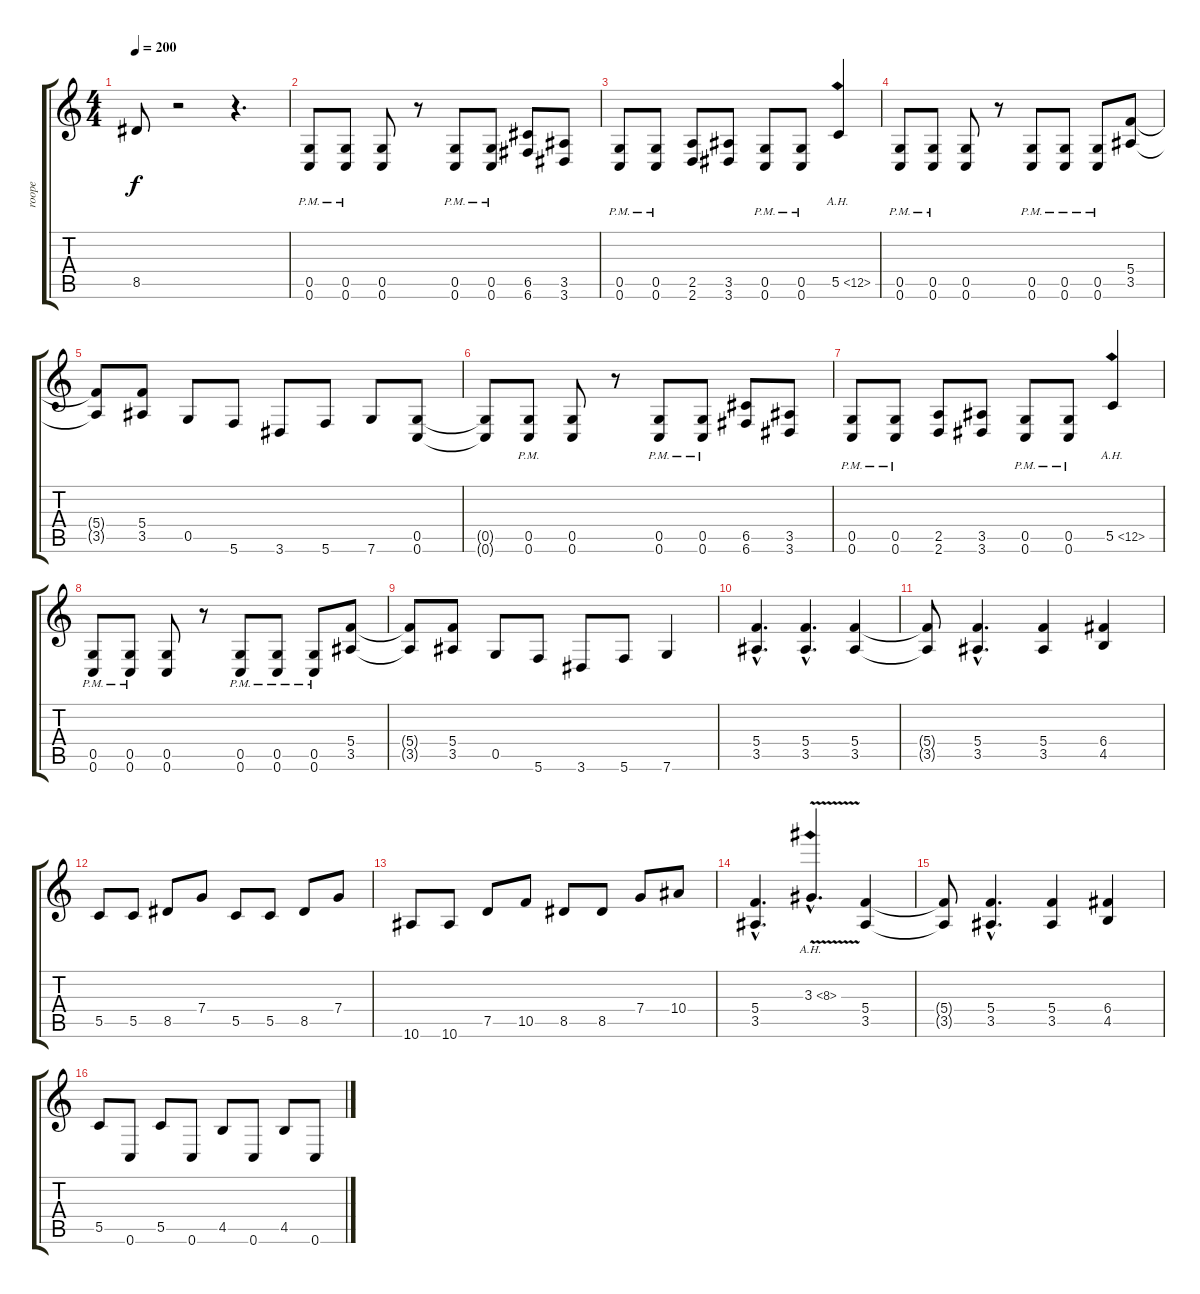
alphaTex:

\track ("roope" "roope") {instrument distortionguitar}
\staff {score tabs}
\tuning (D4 A3 F3 C3 G2 C2) {hide}
\ts (4 4)
\tempo 200
\clef g2
\ks c
8.5.8{dy f} r.2 r.4{d} |
(0.5{pm} 0.6{pm}).8 (0.5{pm} 0.6{pm}).8 (0.5 0.6).8 r.8 (0.5{pm} 0.6{pm}).8 (0.5{pm} 0.6{pm}).8 (6.5 6.6).8 (3.5 3.6).8 |
(0.5{pm} 0.6{pm}).8 (0.5{pm} 0.6{pm}).8 (2.5 2.6).8 (3.5 3.6).8 (0.5{pm} 0.6{pm}).8 (0.5{pm} 0.6{pm}).8 5.5{ah 7}.4 |
(0.5{pm} 0.6{pm}).8 (0.5{pm} 0.6{pm}).8 (0.5 0.6).8 r.8 (0.5{pm} 0.6{pm}).8 (0.5{pm} 0.6{pm}).8 (0.5{pm} 0.6{pm}).8 (5.4 3.5).8 |
(5.4{t} 3.5{t}).8 (5.4 3.5).8 0.5.8 5.6.8 3.6.8 5.6.8 7.6.8 (0.5 0.6).8 |
(0.5{t} 0.6{t}).8 (0.5{pm} 0.6{pm}).8 (0.5 0.6).8 r.8 (0.5{pm} 0.6{pm}).8 (0.5{pm} 0.6{pm}).8 (6.5 6.6).8 (3.5 3.6).8 |
(0.5{pm} 0.6{pm}).8 (0.5{pm} 0.6{pm}).8 (2.5 2.6).8 (3.5 3.6).8 (0.5{pm} 0.6{pm}).8 (0.5{pm} 0.6{pm}).8 5.5{ah 7}.4 |
(0.5{pm} 0.6{pm}).8 (0.5{pm} 0.6{pm}).8 (0.5 0.6).8 r.8 (0.5{pm} 0.6{pm}).8 (0.5{pm} 0.6{pm}).8 (0.5{pm} 0.6{pm}).8 (5.4 3.5).8 |
(5.4{t} 3.5{t}).8 (5.4 3.5).8 0.5.8 5.6.8 3.6.8 5.6.8 7.6.4 |
(5.4{hac} 3.5{hac}).4{d} (5.4{hac} 3.5{hac}).4{d} (5.4 3.5).4 |
(5.4{t} 3.5{t}).8 (5.4{hac} 3.5{hac}).4{d} (5.4 3.5).4 (6.4 4.5).4 |
5.5.8 5.5.8 8.5.8 7.4.8 5.5.8 5.5.8 8.5.8 7.4.8 |
10.6.8 10.6.8 7.5.8 10.5.8 8.5.8 8.5.8 7.4.8 10.4.8 |
(5.4{hac} 3.5{hac}).4{d} 3.3{ah 5 v hac}.4{d} (5.4 3.5).4 |
(5.4{t} 3.5{t}).8 (5.4{hac} 3.5{hac}).4{d} (5.4 3.5).4 (6.4 4.5).4 |
5.5.8 0.6.8 5.5.8 0.6.8 4.5.8 0.6.8 4.5.8 0.6.8
